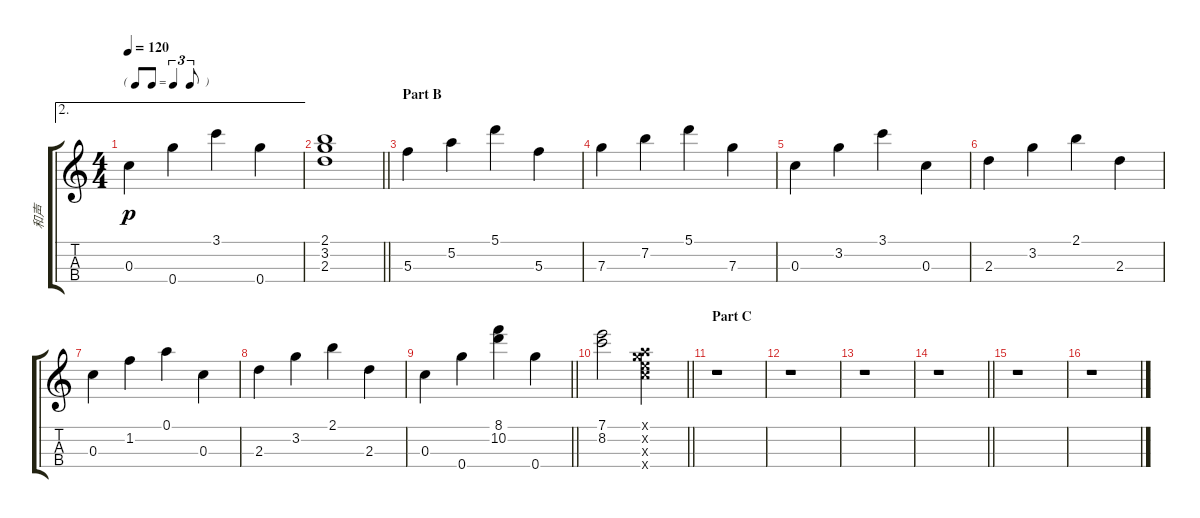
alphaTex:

\track ("和声" "和声") {instrument acousticguitarnylon}
\staff {score tabs}
\tuning (A4 E4 C4 G4) {hide}
\ae 2
\ts (4 4)
\tf triplet8th
\tempo 120
\clef g2
\ks c
0.3.4{dy p} 0.4.4 3.1.4 0.4.4 |
\barLineRight lightlight
(2.1 3.2 2.3).1 |
\section ("" "Part B")
5.3.4 5.2.4 5.1.4 5.3.4 |
7.3.4 7.2.4 5.1.4 7.3.4 |
0.3.4 3.2.4 3.1.4 0.3.4 |
2.3.4 3.2.4 2.1.4 2.3.4 |
0.3.4 1.2.4 0.1.4 0.3.4 |
2.3.4 3.2.4 2.1.4 2.3.4 |
\barLineRight lightlight
0.3.4 0.4.4 (8.1 10.2).4 0.4.4 |
\barLineRight lightlight
(7.1 8.2).2 (0.1{x} 0.2{x} 0.3{x} 0.4{x}).2 |
\section ("" "Part C")
r.1 |
r.1 |
r.1 |
\barLineRight lightlight
r.1 |
r.1 |
r.1
